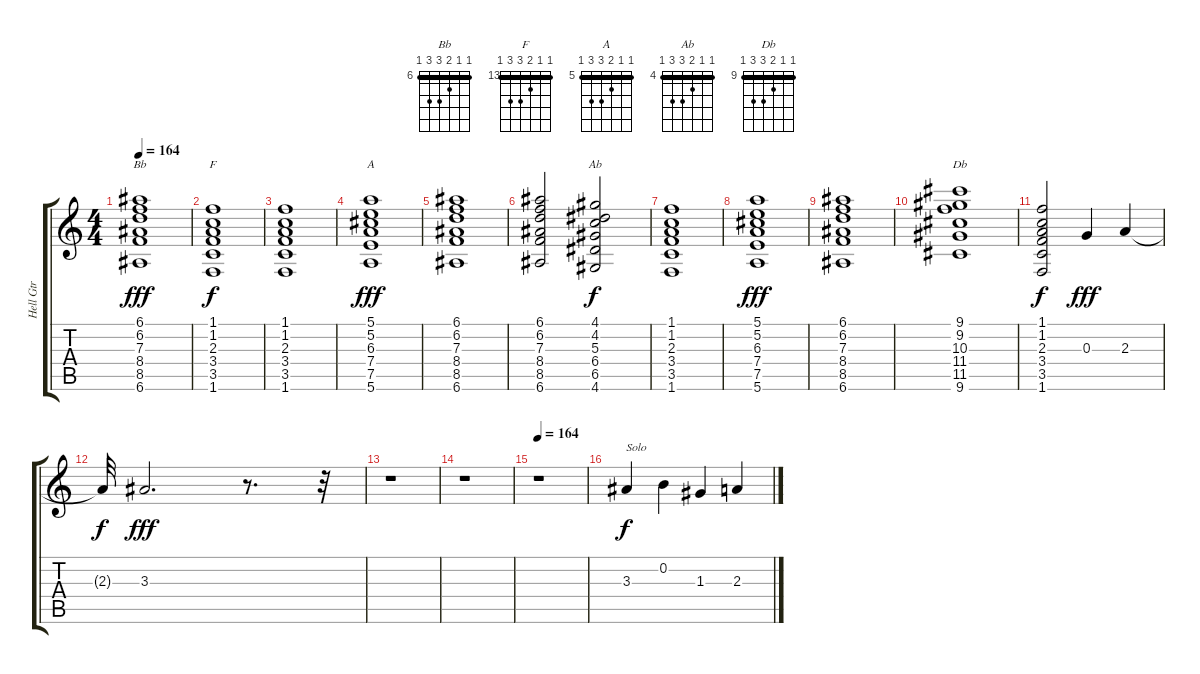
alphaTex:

\track ("Hell Gtr" "Hell Gtr") {instrument acousticguitarsteel}
\staff {score tabs}
\tuning (E4 B3 G3 D3 A2 E2) {hide}
\chord ("Bb" 6 6 7 8 8 6) {firstfret 6 barre 6}
\chord ("F" 13 13 14 15 15 13) {firstfret 13 barre 13}
\chord ("A" 5 5 6 7 7 5) {firstfret 5 barre 5}
\chord ("Ab" 4 4 5 6 6 4) {firstfret 4 barre 4}
\chord ("Db" 9 9 10 11 11 9) {firstfret 9 barre 9}
\ts (4 4)
\tempo 164
\clef g2
\ks c
(6.1 6.2 7.3 8.4 8.5 6.6).1{ch "Bb" dy fff} |
(1.1 1.2 2.3 3.4 3.5 1.6).1{ch "F" dy f} |
(1.1 1.2 2.3 3.4 3.5 1.6).1 |
(5.1 5.2 6.3 7.4 7.5 5.6).1{ch "A" dy fff} |
(6.1 6.2 7.3 8.4 8.5 6.6).1 |
(6.1 6.2 7.3 8.4 8.5 6.6).2 (4.1 4.2 5.3 6.4 6.5 4.6).2{ch "Ab" dy f} |
(1.1 1.2 2.3 3.4 3.5 1.6).1 |
(5.1 5.2 6.3 7.4 7.5 5.6).1{dy fff} |
(6.1 6.2 7.3 8.4 8.5 6.6).1 |
(9.1 9.2 10.3 11.4 11.5 9.6).1{ch "Db"} |
(1.1 1.2 2.3 3.4 3.5 1.6).2{dy f} 0.3.4{dy fff} 2.3.4 |
2.3{t}.32{dy f} 3.3.2{d dy fff} r.8{d} r.32 |
r.1 |
r.1 |
\tempo 164
r.1 |
3.3.4{txt "Solo" dy f} 0.2.4 1.3.4 2.3.4
